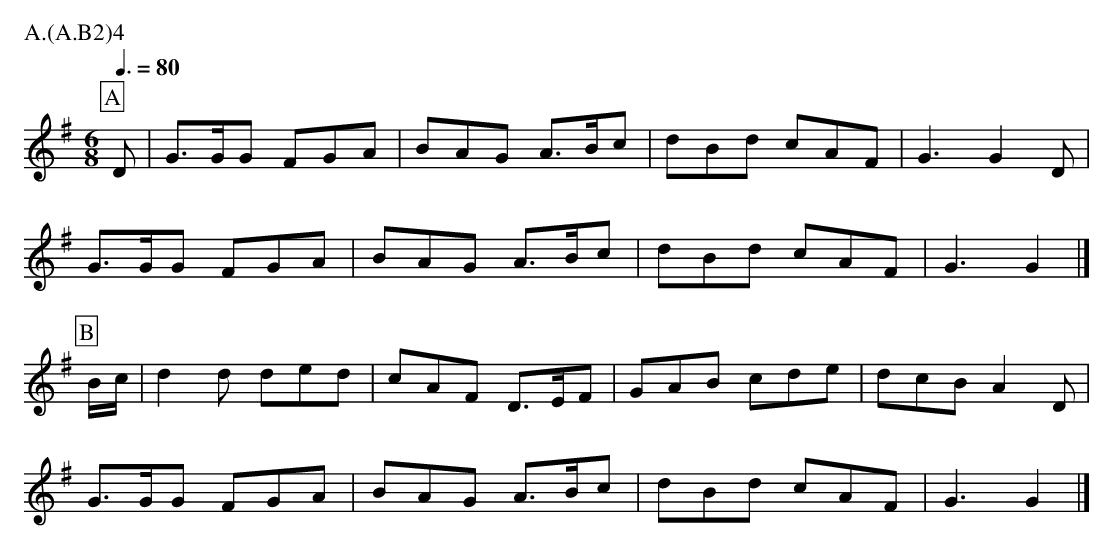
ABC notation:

X:1
T:Furze Field Bampton
M:6/8
L:1/8
P:A.(A.B2)4
Q:3/8=80
K:G
P:A
D|G>GG FGA|BAG A>Bc|dBd cAF|G3G2D|
G>GG FGA|BAG A>Bc|dBd cAF|G3G2|]
P:B
B/c/|d2d ded|cAF D>EF|GAB cde|dcB A2D|
G>GG FGA|BAG A>Bc|dBd cAF|G3G2|]
